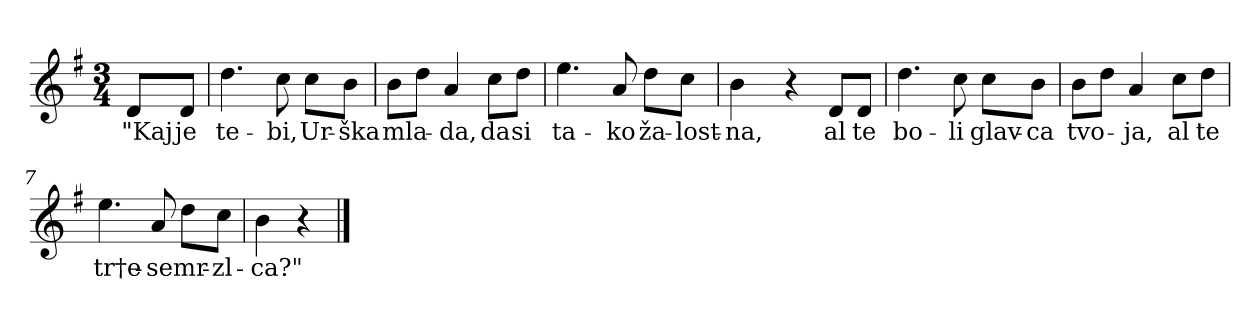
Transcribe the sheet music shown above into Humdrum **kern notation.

**kern	**text
*part1	*part1
*staff1	*staff1
*clefG2	*
*k[f#]	*
*G:	*
*M3/4	*
*MM108	*
=	=
8d/L	"Kaj
8d/J	je
=1	=1
4.dd\	te-
8cc\	-bi,
8cc\L	Ur-
8b\J	-ška
=2	=2
8b\L	mla-
8dd\J	.
4a/	-da,
8cc\L	da
8dd\J	si
=3	=3
4.ee\	ta-
8a/	-ko
8dd\L	ža-
8cc\J	-lost-
=4	=4
4b\	-na,
=4X1-	=4X1-
4r	.
8d/L	al
8d/J	te
=5	=5
4.dd\	bo-
8cc\	-li
8cc\L	glav-
8b\J	-ca
!!LO:LB:g=z
=6	=6
8b\L	tvo-
8dd\J	.
4a/	-ja,
8cc\L	al
8dd\J	te
=7	=7
4.ee\	tr†e-
8a/	-se
8dd\L	mr-
8cc\J	-zl-
=8	=8
4b\	-ca?"
4r	.
==	==
*-	*-
